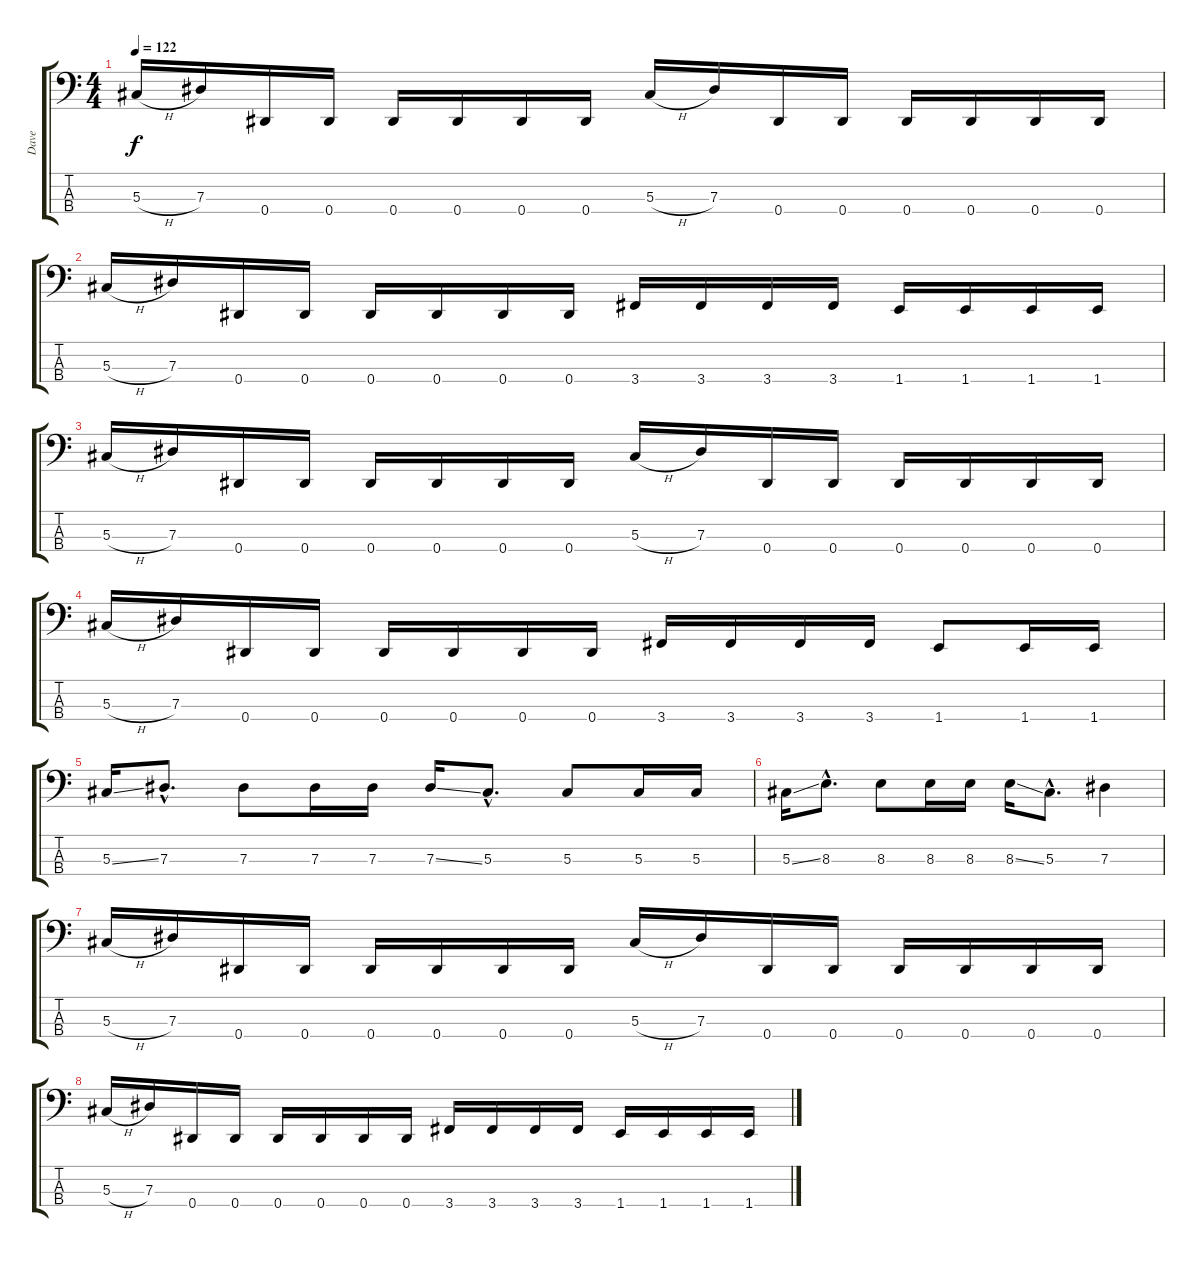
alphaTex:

\track ("Dave" "Dave") {instrument electricbasspick}
\staff {score tabs}
\tuning (Gb2 Db2 Ab1 Eb1) {hide}
\ts (4 4)
\tempo 122
\clef f4
\ks c
5.3{h}.16{dy f} 7.3.16 0.4.16 0.4.16 0.4.16 0.4.16 0.4.16 0.4.16 5.3{h}.16 7.3.16 0.4.16 0.4.16 0.4.16 0.4.16 0.4.16 0.4.16 |
5.3{h}.16 7.3.16 0.4.16 0.4.16 0.4.16 0.4.16 0.4.16 0.4.16 3.4.16 3.4.16 3.4.16 3.4.16 1.4.16 1.4.16 1.4.16 1.4.16 |
5.3{h}.16 7.3.16 0.4.16 0.4.16 0.4.16 0.4.16 0.4.16 0.4.16 5.3{h}.16 7.3.16 0.4.16 0.4.16 0.4.16 0.4.16 0.4.16 0.4.16 |
5.3{h}.16 7.3.16 0.4.16 0.4.16 0.4.16 0.4.16 0.4.16 0.4.16 3.4.16 3.4.16 3.4.16 3.4.16 1.4.8 1.4.16 1.4.16 |
5.3{ss}.16 7.3{hac}.8{d} 7.3.8 7.3.16 7.3.16 7.3{ss}.16 5.3{hac}.8{d} 5.3.8 5.3.16 5.3.16 |
5.3{ss}.16 8.3{hac}.8{d} 8.3.8 8.3.16 8.3.16 8.3{ss}.16 5.3{hac}.8{d} 7.3.4 |
5.3{h}.16 7.3.16 0.4.16 0.4.16 0.4.16 0.4.16 0.4.16 0.4.16 5.3{h}.16 7.3.16 0.4.16 0.4.16 0.4.16 0.4.16 0.4.16 0.4.16 |
5.3{h}.16 7.3.16 0.4.16 0.4.16 0.4.16 0.4.16 0.4.16 0.4.16 3.4.16 3.4.16 3.4.16 3.4.16 1.4.16 1.4.16 1.4.16 1.4.16
